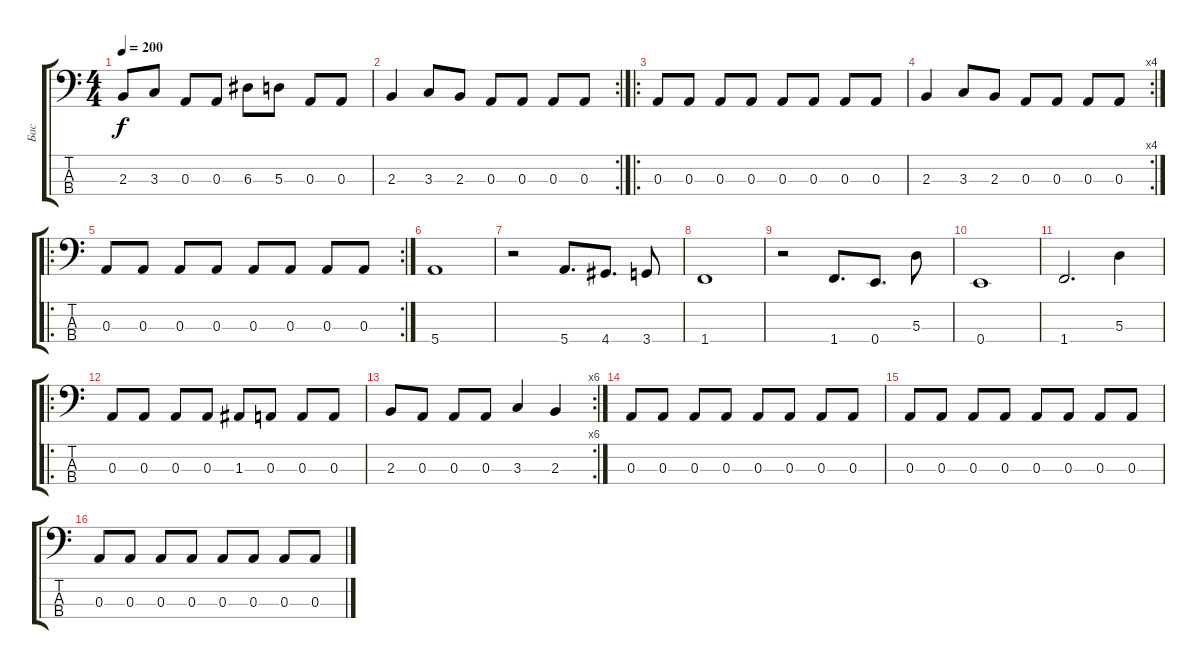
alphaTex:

\track ("Бас" "Бас") {instrument electricbasspick}
\staff {score tabs}
\tuning (G2 D2 A1 E1) {hide}
\ts (4 4)
\tempo 200
\clef f4
\ks c
2.3.8{dy f} 3.3.8 0.3.8 0.3.8 6.3.8 5.3.8 0.3.8 0.3.8 |
\rc 2
2.3.4 3.3.8 2.3.8 0.3.8 0.3.8 0.3.8 0.3.8 |
\ro
0.3.8 0.3.8 0.3.8 0.3.8 0.3.8 0.3.8 0.3.8 0.3.8 |
\rc 4
2.3.4 3.3.8 2.3.8 0.3.8 0.3.8 0.3.8 0.3.8 |
\ro
\rc 2
0.3.8 0.3.8 0.3.8 0.3.8 0.3.8 0.3.8 0.3.8 0.3.8 |
5.4.1 |
r.2 5.4.8{d} 4.4.8{d} 3.4.8 |
1.4.1 |
r.2 1.4.8{d} 0.4.8{d} 5.3.8 |
0.4.1 |
1.4.2{d} 5.3.4 |
\ro
0.3.8 0.3.8 0.3.8 0.3.8 1.3.8 0.3.8 0.3.8 0.3.8 |
\rc 6
2.3.8 0.3.8 0.3.8 0.3.8 3.3.4 2.3.4 |
0.3.8 0.3.8 0.3.8 0.3.8 0.3.8 0.3.8 0.3.8 0.3.8 |
0.3.8 0.3.8 0.3.8 0.3.8 0.3.8 0.3.8 0.3.8 0.3.8 |
0.3.8 0.3.8 0.3.8 0.3.8 0.3.8 0.3.8 0.3.8 0.3.8
